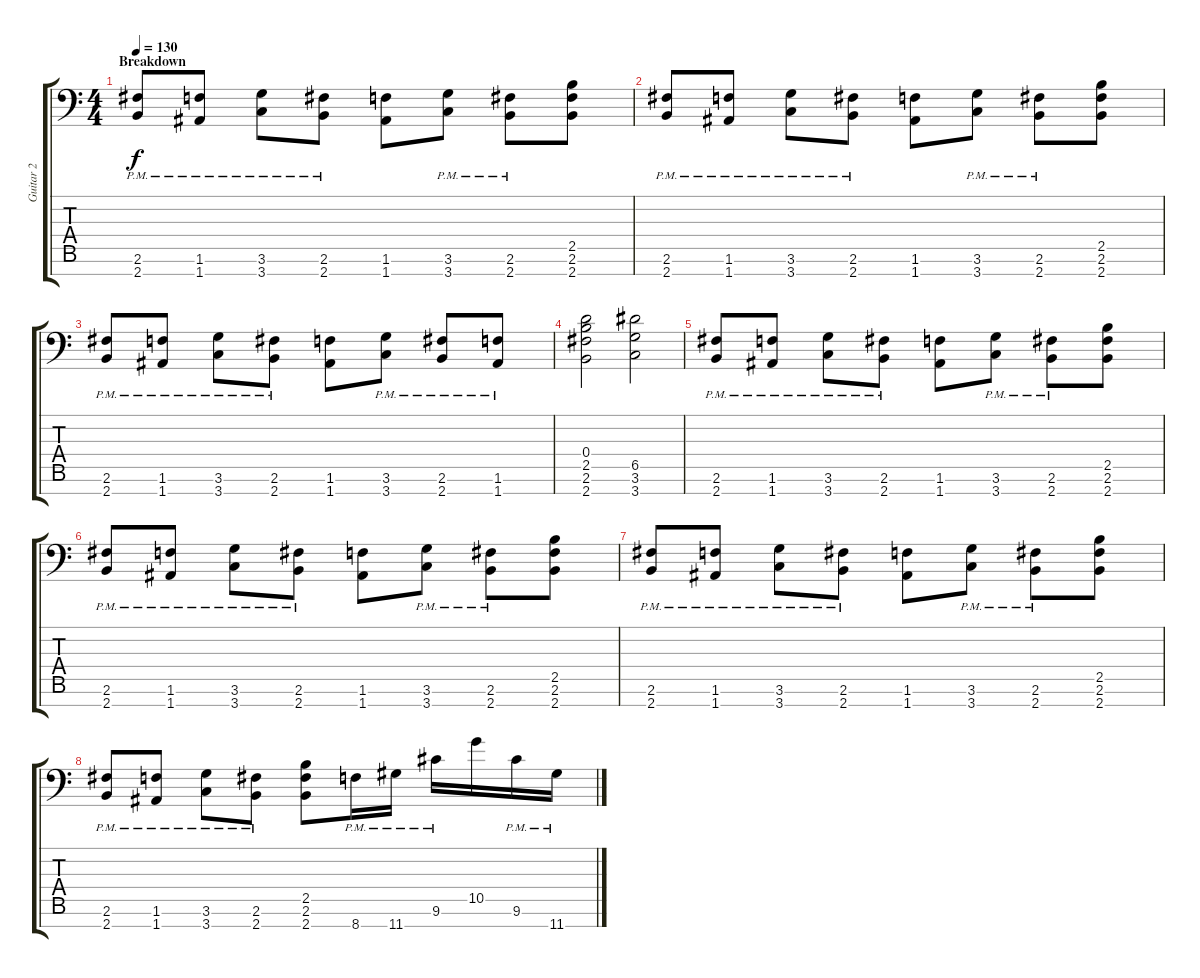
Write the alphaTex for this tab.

\track ("Guitar 2" "Guitar 2") {instrument distortionguitar}
\staff {score tabs}
\tuning (E4 B3 G3 D3 A2 E2 A1) {hide}
\ts (4 4)
\section ("" "Breakdown")
\tempo 130
\clef f4
\ks c
(2.6{pm} 2.7{pm}).8{dy f} (1.6{pm} 1.7{pm}).8 (3.6{pm} 3.7{pm}).8 (2.6{pm} 2.7{pm}).8 (1.6 1.7).8 (3.6{pm} 3.7{pm}).8 (2.6{pm} 2.7{pm}).8 (2.5 2.6 2.7).8 |
(2.6{pm} 2.7{pm}).8 (1.6{pm} 1.7{pm}).8 (3.6{pm} 3.7{pm}).8 (2.6{pm} 2.7{pm}).8 (1.6 1.7).8 (3.6{pm} 3.7{pm}).8 (2.6{pm} 2.7{pm}).8 (2.5 2.6 2.7).8 |
(2.6{pm} 2.7{pm}).8 (1.6{pm} 1.7{pm}).8 (3.6{pm} 3.7{pm}).8 (2.6{pm} 2.7{pm}).8 (1.6 1.7).8 (3.6{pm} 3.7{pm}).8 (2.6{pm} 2.7{pm}).8 (1.6{pm} 1.7{pm}).8 |
(0.4 2.5 2.6 2.7).2 (6.5 3.6 3.7).2 |
(2.6{pm} 2.7{pm}).8 (1.6{pm} 1.7{pm}).8 (3.6{pm} 3.7{pm}).8 (2.6{pm} 2.7{pm}).8 (1.6 1.7).8 (3.6{pm} 3.7{pm}).8 (2.6{pm} 2.7{pm}).8 (2.5 2.6 2.7).8 |
(2.6{pm} 2.7{pm}).8 (1.6{pm} 1.7{pm}).8 (3.6{pm} 3.7{pm}).8 (2.6{pm} 2.7{pm}).8 (1.6 1.7).8 (3.6{pm} 3.7{pm}).8 (2.6{pm} 2.7{pm}).8 (2.5 2.6 2.7).8 |
(2.6{pm} 2.7{pm}).8 (1.6{pm} 1.7{pm}).8 (3.6{pm} 3.7{pm}).8 (2.6{pm} 2.7{pm}).8 (1.6 1.7).8 (3.6{pm} 3.7{pm}).8 (2.6{pm} 2.7{pm}).8 (2.5 2.6 2.7).8 |
(2.6{pm} 2.7{pm}).8 (1.6{pm} 1.7{pm}).8 (3.6{pm} 3.7{pm}).8 (2.6{pm} 2.7{pm}).8 (2.5 2.6 2.7).8 8.7{pm}.16 11.7{pm}.16 9.6{pm}.16 10.5.16 9.6{pm}.16 11.7{pm}.16
